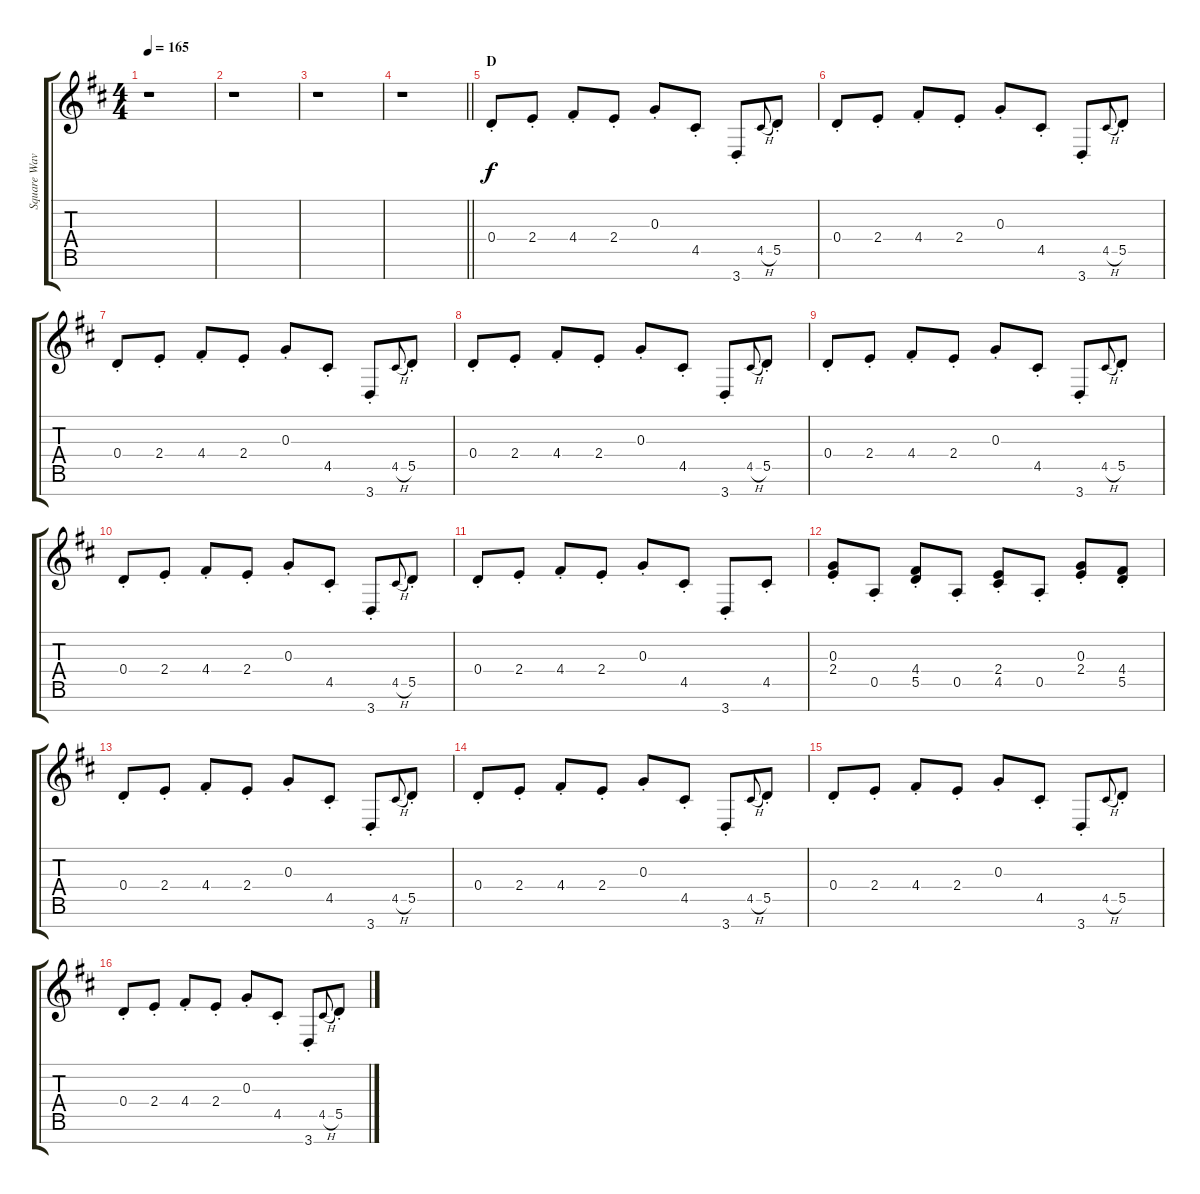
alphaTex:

\track ("Square Wave Synth" "Square Wav") {instrument lead1square}
\staff {score tabs}
\tuning (E5 B4 G4 D4 A3 E3 B2) {hide}
\ts (4 4)
\tempo 165
\clef g2
\ks d
r.1{dy f} |
r.1 |
r.1 |
\barLineRight lightlight
r.1 |
\section ("" "D")
0.4{st}.8 2.4{st}.8 4.4{st}.8 2.4{st}.8 0.3{st}.8 4.5{st}.8 3.7{st}.8 4.5{h}.8{gr onbeat} 5.5{st}.8 |
0.4{st}.8 2.4{st}.8 4.4{st}.8 2.4{st}.8 0.3{st}.8 4.5{st}.8 3.7{st}.8 4.5{h}.8{gr onbeat} 5.5{st}.8 |
0.4{st}.8 2.4{st}.8 4.4{st}.8 2.4{st}.8 0.3{st}.8 4.5{st}.8 3.7{st}.8 4.5{h}.8{gr onbeat} 5.5{st}.8 |
0.4{st}.8 2.4{st}.8 4.4{st}.8 2.4{st}.8 0.3{st}.8 4.5{st}.8 3.7{st}.8 4.5{h}.8{gr onbeat} 5.5{st}.8 |
0.4{st}.8 2.4{st}.8 4.4{st}.8 2.4{st}.8 0.3{st}.8 4.5{st}.8 3.7{st}.8 4.5{h}.8{gr onbeat} 5.5{st}.8 |
0.4{st}.8 2.4{st}.8 4.4{st}.8 2.4{st}.8 0.3{st}.8 4.5{st}.8 3.7{st}.8 4.5{h}.8{gr onbeat} 5.5{st}.8 |
0.4{st}.8 2.4{st}.8 4.4{st}.8 2.4{st}.8 0.3{st}.8 4.5{st}.8 3.7{st}.8 4.5{st}.8 |
(0.3{st} 2.4{st}).8 0.5{st}.8 (4.4{st} 5.5{st}).8 0.5{st}.8 (2.4{st} 4.5{st}).8 0.5{st}.8 (0.3{st} 2.4{st}).8 (4.4{st} 5.5{st}).8 |
0.4{st}.8 2.4{st}.8 4.4{st}.8 2.4{st}.8 0.3{st}.8 4.5{st}.8 3.7{st}.8 4.5{h}.8{gr onbeat} 5.5{st}.8 |
0.4{st}.8 2.4{st}.8 4.4{st}.8 2.4{st}.8 0.3{st}.8 4.5{st}.8 3.7{st}.8 4.5{h}.8{gr onbeat} 5.5{st}.8 |
0.4{st}.8 2.4{st}.8 4.4{st}.8 2.4{st}.8 0.3{st}.8 4.5{st}.8 3.7{st}.8 4.5{h}.8{gr onbeat} 5.5{st}.8 |
0.4{st}.8 2.4{st}.8 4.4{st}.8 2.4{st}.8 0.3{st}.8 4.5{st}.8 3.7{st}.8 4.5{h}.8{gr onbeat} 5.5{st}.8
